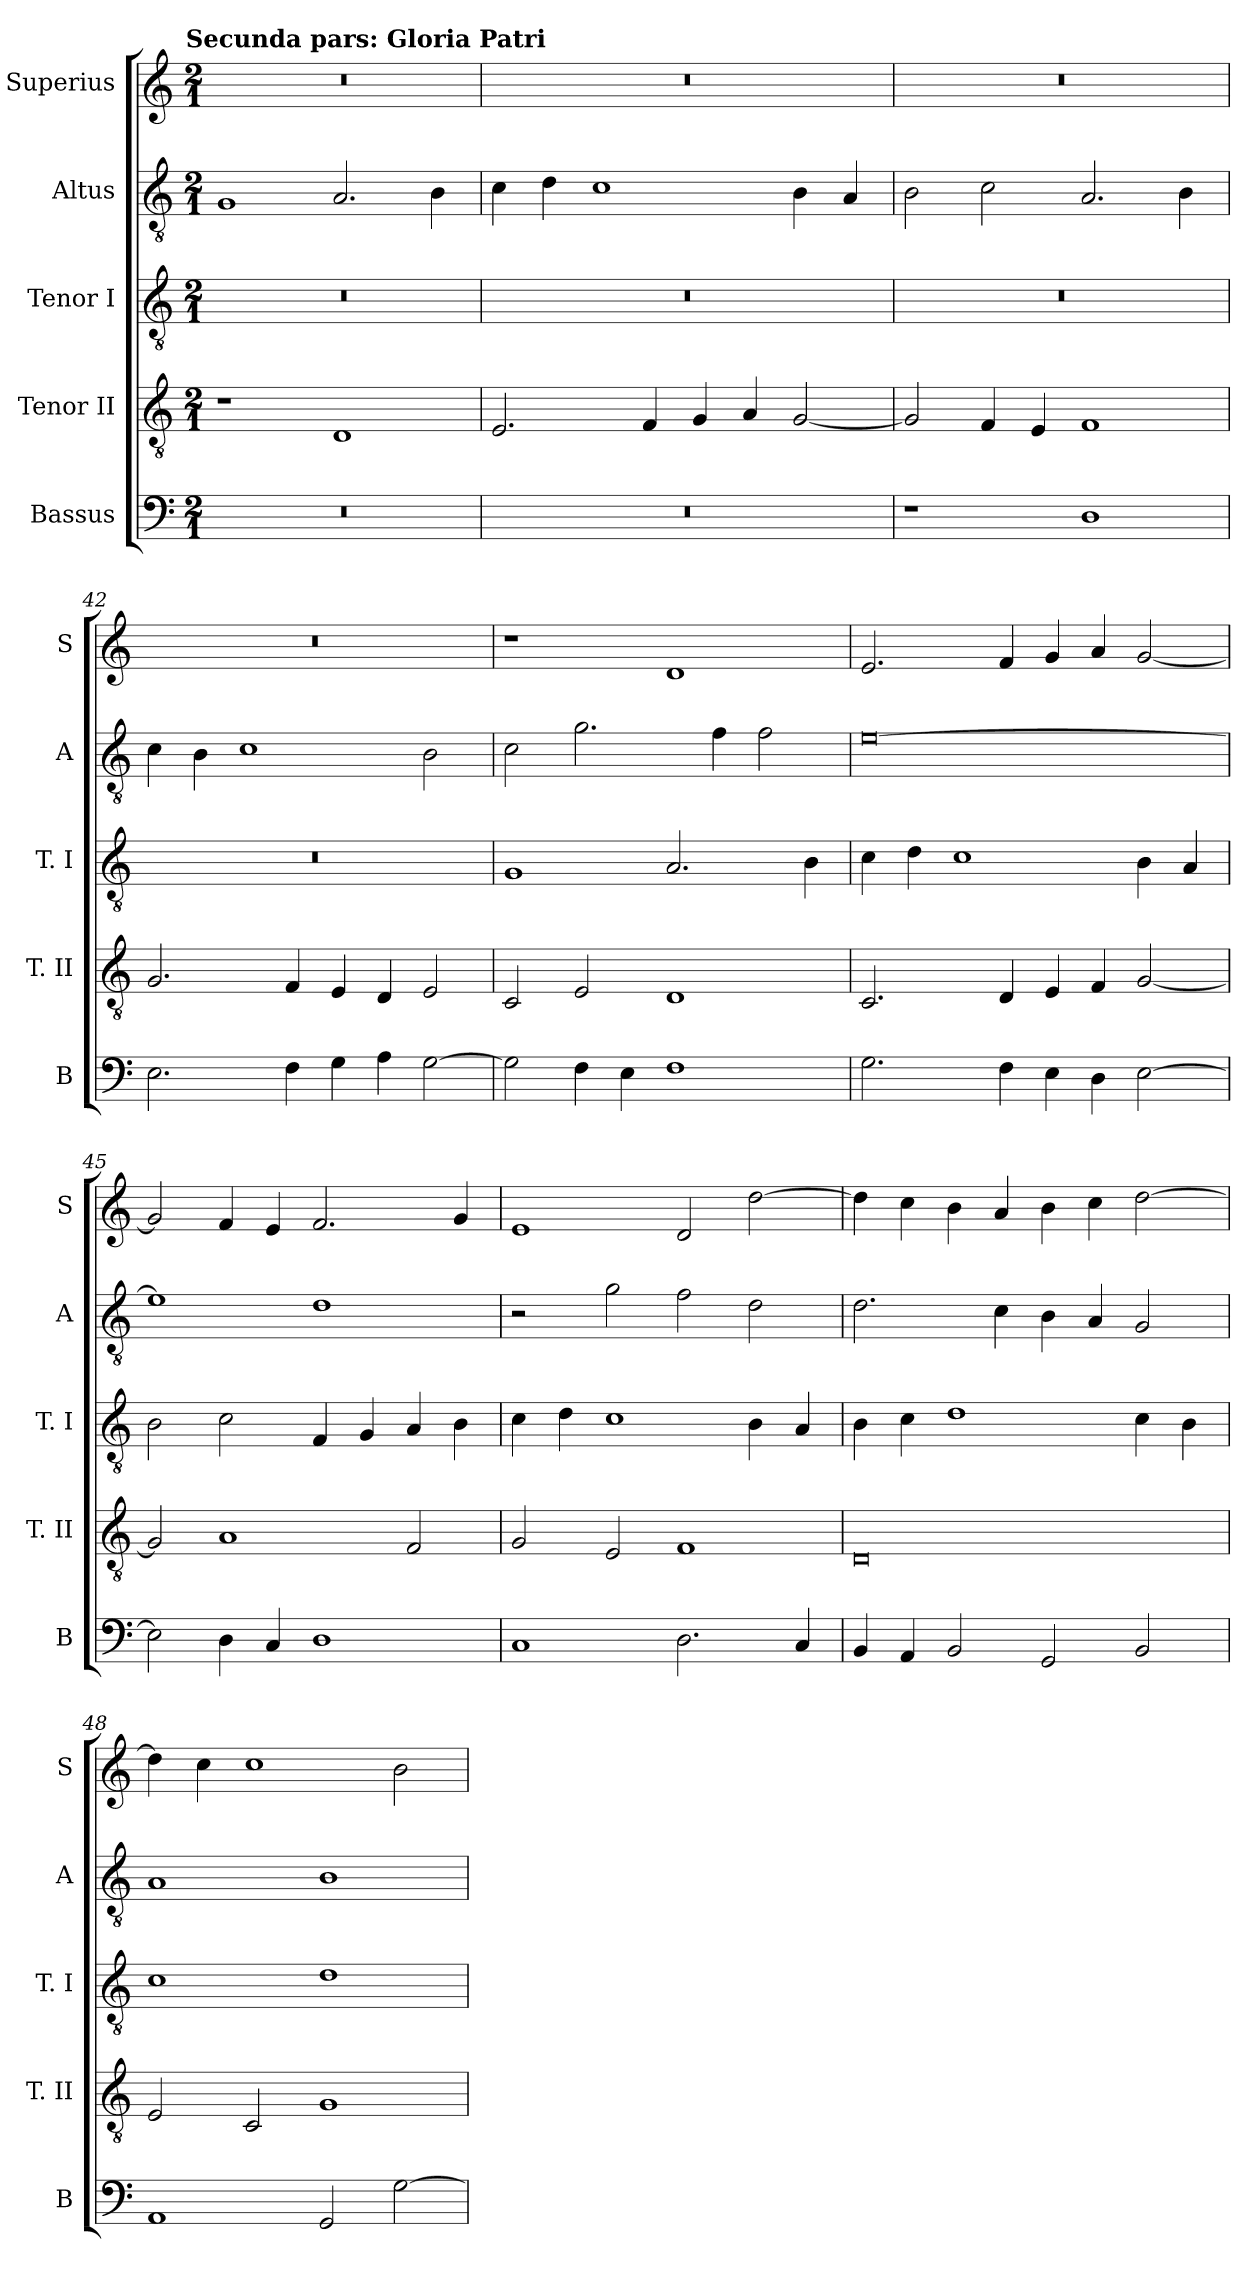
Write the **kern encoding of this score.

**kern	**kern	**kern	**kern	**kern
*part5	*part4	*part3	*part2	*part1
*staff5	*staff4	*staff3	*staff2	*staff1
*I"Bassus	*I"Tenor II	*I"Tenor I	*I"Altus	*I"Superius
*I'B	*I'T. II	*I'T. I	*I'A	*I'S
*clefF4	*clefGv2	*clefGv2	*clefGv2	*clefG2
*k[]	*k[]	*k[]	*k[]	*k[]
*C:	*C:	*C:	*C:	*C:
!!LO:TX:omd:t=Secunda pars&colon; Gloria Patri
*M2/1	*M2/1	*M2/1	*M2/1	*M2/1
=	=	=	=	=
0r	1r	0r	1G	0r
.	1D	.	2.A	.
.	.	.	4B	.
=40	=40	=40	=40	=40
0r	2.E	0r	4c	0r
.	.	.	4d	.
.	.	.	1c	.
.	4F	.	.	.
.	4G	.	.	.
.	4A	.	.	.
.	[2G	.	4B	.
.	.	.	4A	.
=41	=41	=41	=41	=41
1r	2G]	0r	2B	0r
.	4F	.	2c	.
.	4E	.	.	.
1D	1F	.	2.A	.
.	.	.	4B	.
=42	=42	=42	=42	=42
2.E	2.G	0r	4c	0r
.	.	.	4B	.
.	.	.	1c	.
4F	4F	.	.	.
4G	4E	.	.	.
4A	4D	.	.	.
[2G	2E	.	2B	.
=43	=43	=43	=43	=43
2G]	2C	1G	2c	1r
4F	2E	.	2.g	.
4E	.	.	.	.
1F	1D	2.A	.	1d
.	.	.	4f	.
.	.	.	2f	.
.	.	4B	.	.
=44	=44	=44	=44	=44
2.G	2.C	4c	[0e	2.e
.	.	4d	.	.
.	.	1c	.	.
4F	4D	.	.	4f
4E	4E	.	.	4g
4D	4F	.	.	4a
[2E	[2G	4B	.	[2g
.	.	4A	.	.
=45	=45	=45	=45	=45
2E]	2G]	2B	1e]	2g]
4D	1A	2c	.	4f
4C	.	.	.	4e
1D	.	4F	1d	2.f
.	.	4G	.	.
.	2F	4A	.	.
.	.	4B	.	4g
=46	=46	=46	=46	=46
1C	2G	4c	2r	1e
.	.	4d	.	.
.	2E	1c	2g	.
2.D	1F	.	2f	2d
.	.	4B	2d	[2dd
4C	.	4A	.	.
=47	=47	=47	=47	=47
4BB	0D	4B	2.d	4dd]
4AA	.	4c	.	4cc
2BB	.	1d	.	4b
.	.	.	4c	4a
2GG	.	.	4B	4b
.	.	.	4A	4cc
2BB	.	4c	2G	[2dd
.	.	4B	.	.
=48	=48	=48	=48	=48
1AA	2E	1c	1A	4dd]
.	.	.	.	4cc
.	2C	.	.	1cc
2GG	1G	1d	1B	.
[2G	.	.	.	2b
=	=	=	=	=
*-	*-	*-	*-	*-
